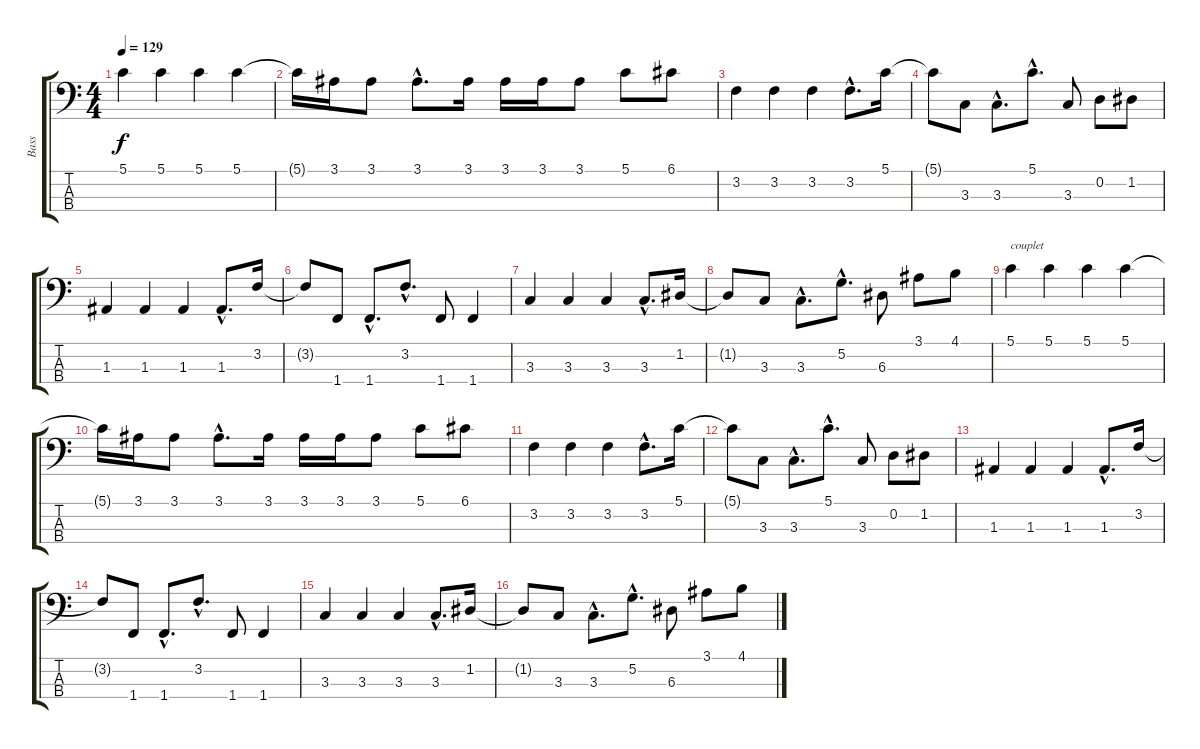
\track ("Bass" "Bass") {instrument electricbasspick}
\staff {score tabs}
\tuning (G2 D2 A1 E1) {hide}
\ts (4 4)
\tempo 129
\clef f4
\ks c
5.1.4{dy f} 5.1.4 5.1.4 5.1.4 |
5.1{t}.16 3.1.16 3.1.8 3.1{hac}.8{d} 3.1.16 3.1.16 3.1.16 3.1.8 5.1.8 6.1.8 |
3.2.4 3.2.4 3.2.4 3.2{hac}.8{d} 5.1.16 |
5.1{t}.8 3.3.8 3.3{hac}.8{d} 5.1{hac}.8{d} 3.3.8 0.2.8 1.2.8 |
1.3.4 1.3.4 1.3.4 1.3{hac}.8{d} 3.2.16 |
3.2{t}.8 1.4.8 1.4{hac}.8{d} 3.2{hac}.8{d} 1.4.8 1.4.4 |
3.3.4 3.3.4 3.3.4 3.3{hac}.8{d} 1.2.16 |
1.2{t}.8 3.3.8 3.3{hac}.8{d} 5.2{hac}.8{d} 6.3.8 3.1.8 4.1.8 |
5.1.4{txt "couplet"} 5.1.4 5.1.4 5.1.4 |
5.1{t}.16 3.1.16 3.1.8 3.1{hac}.8{d} 3.1.16 3.1.16 3.1.16 3.1.8 5.1.8 6.1.8 |
3.2.4 3.2.4 3.2.4 3.2{hac}.8{d} 5.1.16 |
5.1{t}.8 3.3.8 3.3{hac}.8{d} 5.1{hac}.8{d} 3.3.8 0.2.8 1.2.8 |
1.3.4 1.3.4 1.3.4 1.3{hac}.8{d} 3.2.16 |
3.2{t}.8 1.4.8 1.4{hac}.8{d} 3.2{hac}.8{d} 1.4.8 1.4.4 |
3.3.4 3.3.4 3.3.4 3.3{hac}.8{d} 1.2.16 |
1.2{t}.8 3.3.8 3.3{hac}.8{d} 5.2{hac}.8{d} 6.3.8 3.1.8 4.1.8
